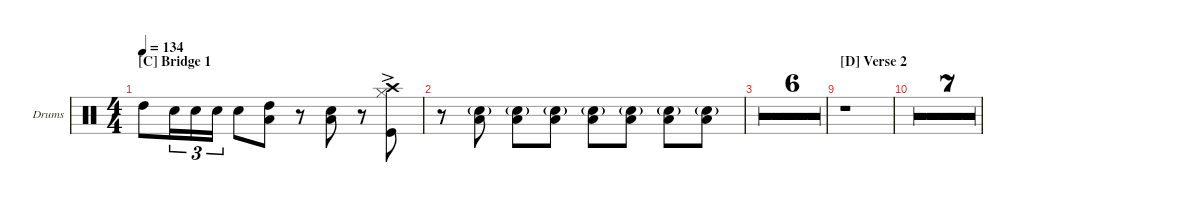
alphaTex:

\hideDynamics
\bracketExtendMode nobrackets
\firstSystemTrackNameOrientation horizontal
\otherSystemsTrackNameOrientation horizontal
\track ("Drums" "Drums") {multiBarRest instrument percussion}
\staff {score}
\articulation defaults
\ts (4 4)
\section ("C" "Bridge 1")
\tempo 134
\clef neutral
\ks aminor "High Tom (hit)".8{dy mf beam merge} "Snare (hit) 2".16{tu (3 2) beam merge} "Snare (hit) 2".16{tu (3 2) beam merge} "Snare (hit) 2".16{tu (3 2)} "Snare (hit) 2".8
("High Tom (hit)" "Low Tom (hit)").8 r.8 ("Low Tom (hit)" "Snare (hit) 2").8 r.8 ("Hi-Hat (closed)"{ac} "Kick (hit)"{ac} "Crash high (hit)"{ac}).8 |
r.8 ("Low Tom (hit)" "Snare (hit) 2"{g}).8 ("Low Tom (hit)" "Snare (hit) 2"{g}).8 ("Low Tom (hit)" "Snare (hit) 2"{g}).8 ("Low Tom (hit)" "Snare (hit) 2"{g}).8 ("Low Tom (hit)" "Snare (hit) 2"{g}).8 ("Low Tom (hit)" "Snare (hit) 2"{g}).8 ("Low Tom (hit)" "Snare (hit) 2"{g}).8 |
\simile firstofdouble
|
\simile secondofdouble
|
\simile firstofdouble
|
\simile secondofdouble
|
\simile firstofdouble
|
\simile secondofdouble
|
\section ("D" "Verse 2")
\simile none
r.1 |
r.1 |
r.1 |
r.1 |
r.1 |
r.1 |
r.1 |
r.1
